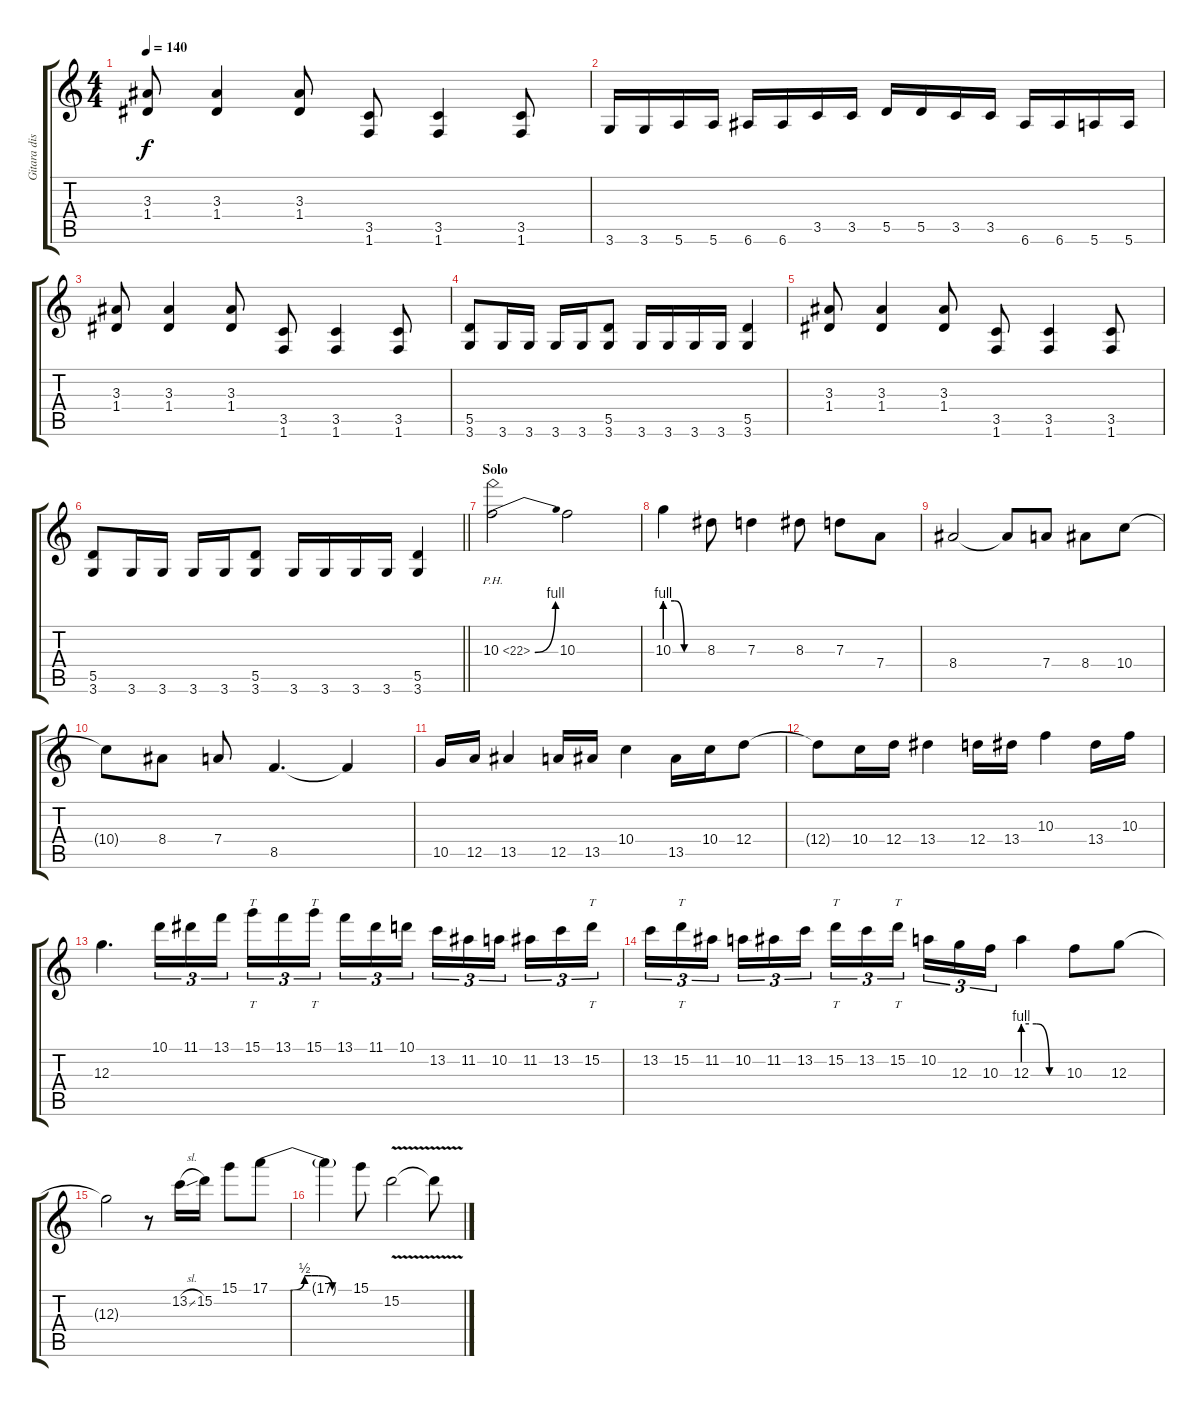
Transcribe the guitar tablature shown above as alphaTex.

\track ("Gitara dist" "Gitara dis") {instrument overdrivenguitar}
\staff {score tabs}
\tuning (E4 B3 G3 D3 A2 E2) {hide}
\ts (4 4)
\tempo 140
\clef g2
\ks c
(3.3 1.4).8{dy f} (3.3 1.4).4 (3.3 1.4).8 (3.5 1.6).8 (3.5 1.6).4 (3.5 1.6).8 |
3.6.16 3.6.16 5.6.16 5.6.16 6.6.16 6.6.16 3.5.16 3.5.16 5.5.16 5.5.16 3.5.16 3.5.16 6.6.16 6.6.16 5.6.16 5.6.16 |
(3.3 1.4).8 (3.3 1.4).4 (3.3 1.4).8 (3.5 1.6).8 (3.5 1.6).4 (3.5 1.6).8 |
(5.5 3.6).8 3.6.16 3.6.16 3.6.16 3.6.16 (5.5 3.6).8 3.6.16 3.6.16 3.6.16 3.6.16 (5.5 3.6).4 |
(3.3 1.4).8 (3.3 1.4).4 (3.3 1.4).8 (3.5 1.6).8 (3.5 1.6).4 (3.5 1.6).8 |
\barLineRight lightlight
(5.5 3.6).8 3.6.16 3.6.16 3.6.16 3.6.16 (5.5 3.6).8 3.6.16 3.6.16 3.6.16 3.6.16 (5.5 3.6).4 |
\section ("" "Solo")
10.3{be (bend 0 0 60 4) ph 12}.2{volume 15 instrument distortionguitar} 10.3.2 |
10.3{be (custom 0 4 15 4 30 0 60 0)}.4 8.3.8 7.3.4 8.3.8 7.3.8 7.4.8 |
8.4.2 8.4{t}.8 7.4.8 8.4.8 10.4.8 |
10.4{t}.8 8.4.8 7.4.8 8.5.4{d} 8.5{t}.4 |
10.5.16 12.5.16 13.5.4 12.5.16 13.5.16 10.4.4 13.5.16 10.4.16 12.4.8 |
12.4{t}.8 10.4.16 12.4.16 13.4.4 12.4.16 13.4.16 10.3.4 13.4.16 10.3.16 |
12.3.4{d} 10.1.16{tu (3 2)} 11.1.16{tu (3 2)} 13.1.16{tu (3 2)} 15.1.16{tt tu (3 2)} 13.1.16{tu (3 2)} 15.1.16{tt tu (3 2) beam splitsecondary} 13.1.16{tu (3 2)} 11.1.16{tu (3 2)} 10.1.16{tu (3 2)} 13.2.16{tu (3 2)} 11.2.16{tu (3 2)} 10.2.16{tu (3 2) beam splitsecondary} 11.2.16{tu (3 2)} 13.2.16{tu (3 2)} 15.2.16{tt tu (3 2)} |
13.2.16{tu (3 2)} 15.2.16{tt tu (3 2)} 11.2.16{tu (3 2) beam splitsecondary} 10.2.16{tu (3 2)} 11.2.16{tu (3 2)} 13.2.16{tu (3 2)} 15.2.16{tt tu (3 2)} 13.2.16{tu (3 2)} 15.2.16{tt tu (3 2) beam splitsecondary} 10.2.16{tu (3 2)} 12.3.16{tu (3 2)} 10.3.16{tu (3 2)} 12.3{be (custom 0 4 20 4 40 0 60 0)}.4 10.3.8 12.3.8 |
12.3{t}.2 r.8 13.2{sl}.16 15.2.16 15.1.8 17.1{be (custom 0 0 15 0 25 2 30 2 35 2 45 0 60 0)}.8 |
17.1{t}.4 15.1.8 15.2{v}.2 15.2{t}.8
